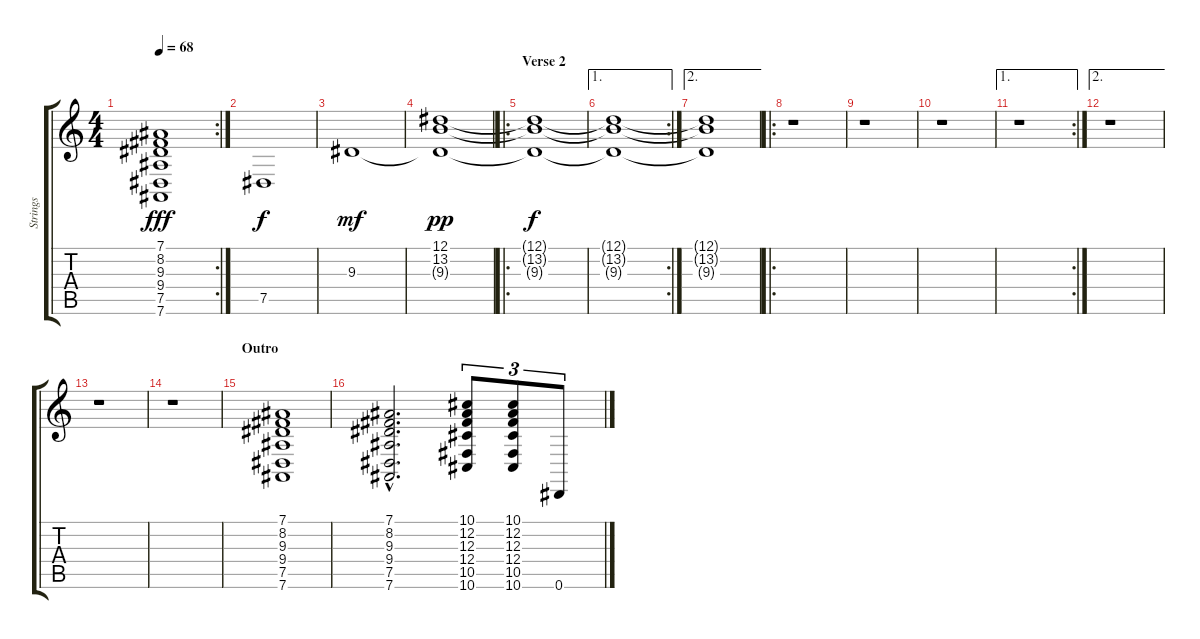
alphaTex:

\track ("Strings" "Strings") {instrument synthstrings1}
\staff {score tabs}
\tuning (Eb4 Bb3 Gb3 Db3 Ab2 Eb2) {hide}
\rc 2
\ts (4 4)
\tempo 68
\clef g2
\ks c
(7.1 8.2 9.3 9.4 7.5 7.6).1{dy fff} |
7.5.1{dy f volume 14} |
9.3.1{dy mf} |
(12.1 13.2 9.3{t}).1{dy pp} |
\ro
\section ("" "Verse 2")
(12.1{t} 13.2{t} 9.3{t}).1{dy f} |
\ae 1
\rc 2
(12.1{t} 13.2{t} 9.3{t}).1 |
\ae 2
(12.1{t} 13.2{t} 9.3{t}).1 |
\ro
r.1 |
r.1 |
r.1 |
\ae 1
\rc 2
r.1 |
\ae 2
r.1 |
r.1 |
r.1 |
\section ("" "Outro")
(7.1 8.2 9.3 9.4 7.5 7.6).1{volume 11} |
(7.1{hac} 8.2{hac} 9.3{hac} 9.4{hac} 7.5{hac} 7.6{hac}).2{d} (10.1 12.2 12.3 12.4 10.5 10.6).8{tu (3 2)} (10.1 12.2 12.3 12.4 10.5 10.6).8{tu (3 2)} 0.6.8{tu (3 2)}
